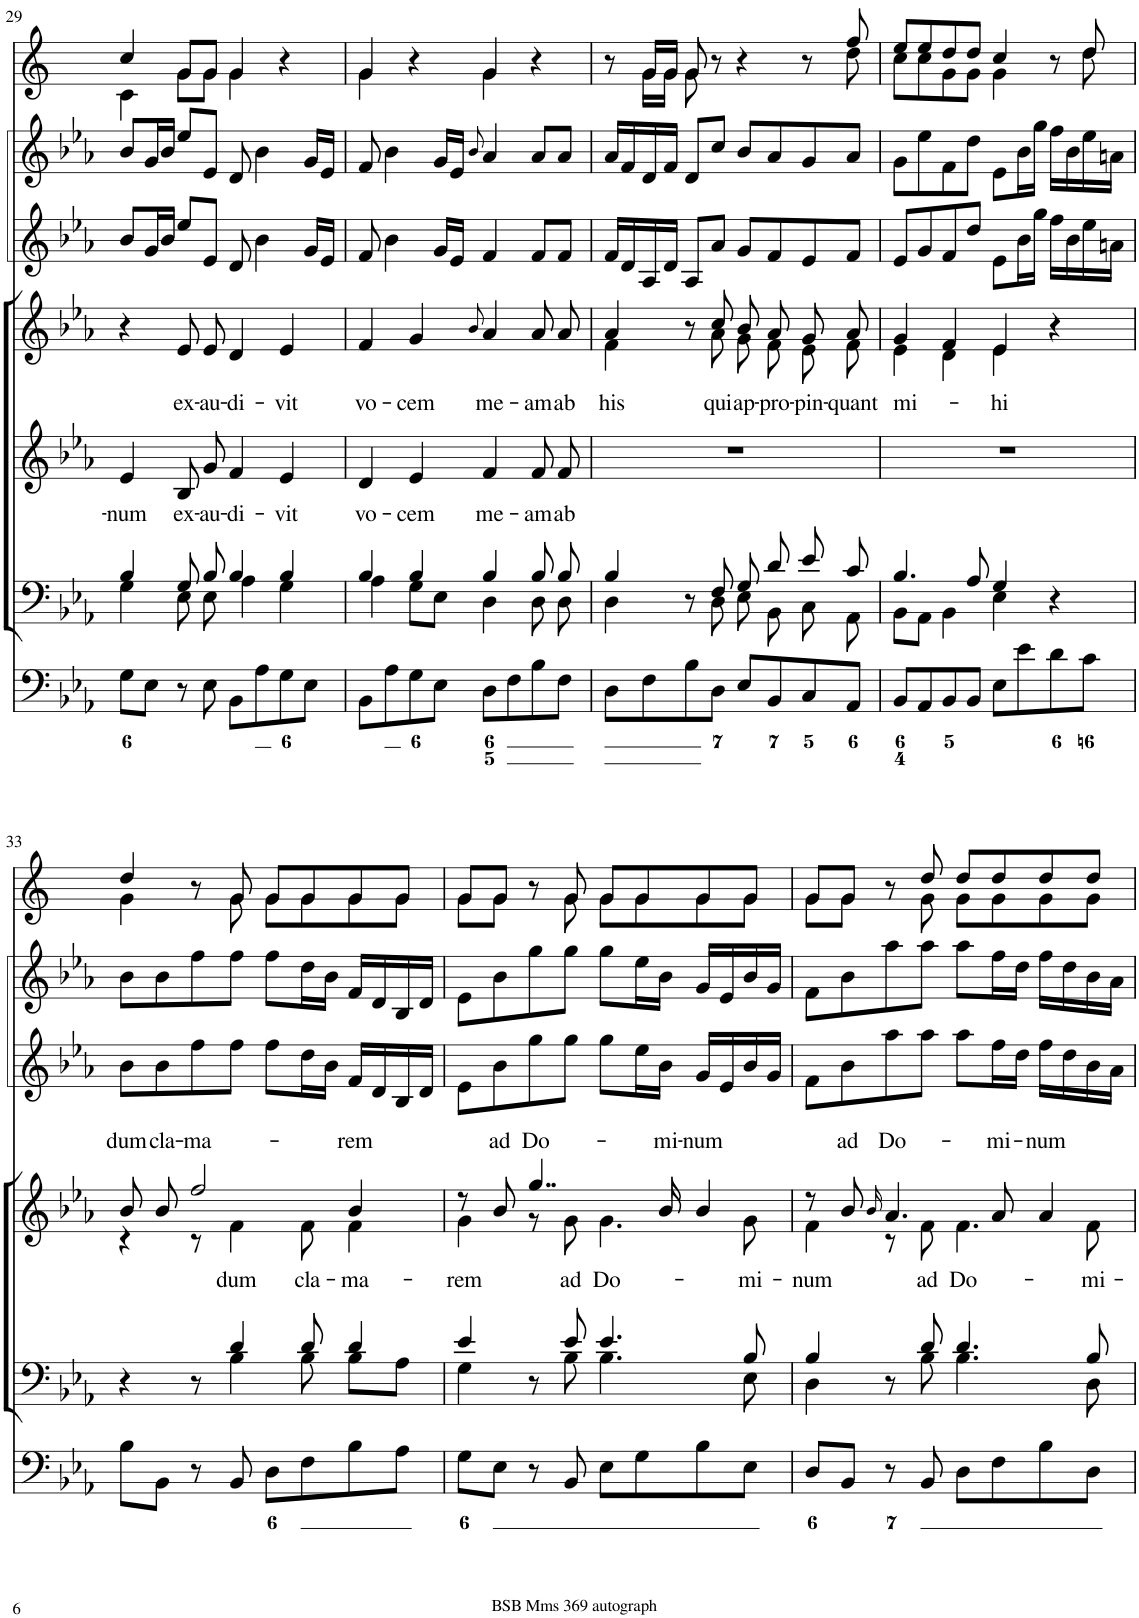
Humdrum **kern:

**kern	**kern	**kern	**text	**kern	**text	**kern	**kern	**kern
*part7	*part6	*part5	*part5	*part4	*part4	*part3	*part2	*part1
*staff7	*staff6	*staff5	*staff5	*staff4	*staff4	*staff3	*staff2	*staff1
*I"Organ	*I"Voice	*I"Alto	*	*I"Voice	*	*I"Violin	*I"Violini	*I"Corni in Eb
*	*	*	*	*	*	*I'Vln	*I'Vln	*
!!LO:PB:g=z
*clefF4	*clefF4	*clefG2	*	*clefG2	*	*clefG2	*clefG2	*clefG2
*	*	*	*	*	*	*	*	*Trd5c9
*k[b-e-a-]	*k[b-e-a-]	*k[b-e-a-]	*	*k[b-e-a-]	*	*k[b-e-a-]	*k[b-e-a-]	*k[]
*M4/4	*M4/4	*M4/4	*	*M4/4	*	*M4/4	*M4/4	*M4/4
*met(c)	*met(c)	*met(c)	*	*met(c)	*	*met(c)	*met(c)	*met(c)
=29	=29	=29	=29	=29	=29	=29	=29	=29
*	*^	*	*	*	*	*	*	*
!	!	!	!	!LO:LY:b	!	!	!	!	!
*	*	*	*	*	*	*	*	*	*^
8G\L	4B-/	4G\	4e-/	-num	4r	.	8b-/L	8b-/L	4cc/	4c\
8E-\J	.	.	.	.	.	.	16g/L	16g/L	.	.
.	.	.	.	.	.	.	16b-/JJ	16b-/JJ	.	.
!	!	!	!	!LO:LY:b	!	!LO:LY:b	!	!	!	!
8r	8G/	8E-\	8B-/L	ex-	8e-/L	ex-	8ee-/L	8ee-/L	8g/L	8g\L
!	!	!	!	!LO:LY:b	!	!LO:LY:b	!	!	!	!
8E-\	8B-/	8E-\	8g/J	-au-	8e-/J	-au-	8e-/J	8e-/J	8g/J	8g\J
!	!	!	!	!LO:LY:b	!	!LO:LY:b	!	!	!	!
8BB-\L	4B-/	4A-\	4f/	-di-	4d/	-di-	8d/	8d/	4g/	4g\
8A-\	.	.	.	.	.	.	4b-\	4b-\	.	.
!	!	!	!	!LO:LY:b	!	!LO:LY:b	!	!	!	!
8G\	4B-/	4G\	4e-/	-vit	4e-/	-vit	.	.	4r	4ryy
8E-\J	.	.	.	.	.	.	16g/LL	16g/LL	.	.
.	.	.	.	.	.	.	16e-/JJ	16e-/JJ	.	.
=30	=30	=30	=30	=30	=30	=30	=30	=30	=30	=30
!	!	!	!	!LO:LY:b	!	!LO:LY:b	!	!	!	!
8BB-\L	4B-/	4A-\	4d/	vo-	4f/	vo-	8f/	8f/	4g/	4g\
8A-\	.	.	.	.	.	.	4b-\	4b-\	.	.
!	!	!	!	!LO:LY:b	!	!LO:LY:b	!	!	!	!
8G\	4B-/	8G\L	4e-/	-cem	4g/	-cem	.	.	4r	4ryy
8E-\J	.	8E-\J	.	.	.	.	16g/LL	16g/LL	.	.
.	.	.	.	.	.	.	16e-/JJ	16e-/JJ	.	.
.	.	.	.	.	8qb-/	.	.	8qb-/	.	.
!	!	!	!	!LO:LY:b	!	!LO:LY:b	!	!	!	!
8D\L	4B-/	4D\	4f/	me-	4a-/	me-	4f/	4a-/	4g/	4g\
8F\	.	.	.	.	.	.	.	.	.	.
!	!	!	!	!LO:LY:b	!	!LO:LY:b	!	!	!	!
8B-\	8B-/	8D\	8f/L	-am	8a-/L	am	8f/L	8a-/L	4r	4ryy
!	!	!	!	!LO:LY:b	!	!LO:LY:b	!	!	!	!
8F\J	8B-/	8D\	8f/J	ab	8a-/J	ab	8f/J	8a-/J	.	.
=31	=31	=31	=31	=31	=31	=31	=31	=31	=31	=31
!	!	!	!	!	!	!LO:LY:b	!	!	!	!
*	*	*	*	*	*^	*	*	*	*	*
8D\L	4B-/	4D\	1r	.	4a-/	4f\	his	16f/LL	16a-/LL	8r	8ryy
.	.	.	.	.	.	.	.	16d/	16f/	.	.
8F\	.	.	.	.	.	.	.	16A-/	16d/	16g/LL	16g\LL
.	.	.	.	.	.	.	.	16d/JJ	16f/JJ	16g/JJ	16g\JJ
8B-\	8r	8ryy	.	.	8r	8ryy	.	8A-/L	8d/L	8g/	8g\
!	!	!	!	!	!	!	!LO:LY:b	!	!	!	!
8D\J	8F/	8D\	.	.	8cc/	8a-\	qui	8a-/J	8cc/J	8r	2ryy
!	!	!	!	!	!	!	!LO:LY:b	!	!	!	!
8E-/L	8G/	8E-\	.	.	8b-/L	8g\L	ap-	8g/L	8b-/L	4r	.
!	!	!	!	!	!	!	!LO:LY:b	!	!	!	!
8BB-/	8d/	8BB-\	.	.	8a-/J	8f\J	-pro-	8f/	8a-/	.	.
!	!	!	!	!	!	!	!LO:LY:b	!	!	!	!
8C/	8e-/	8C\	.	.	8g/L	8e-\L	-pin-	8e-/	8g/	8r	.
!	!	!	!	!	!	!	!LO:LY:b	!	!	!	!
8AA-/J	8c/	8AA-\	.	.	8a-/J	8f\J	-quant	8f/J	8a-/J	8ff/	8dd\
=32	=32	=32	=32	=32	=32	=32	=32	=32	=32	=32	=32
!	!	!	!	!	!	!	!LO:LY:b	!	!	!	!
8BB-/L	4.B-/	8BB-\L	1r	.	4g/	4e-\	mi-	8e-/L	8g\L	8ee/L	8cc\L
8AA-/	.	8AA-\J	.	.	.	.	.	8g/	8ee-\	8ee/	8cc\
8BB-/	.	4BB-\	.	.	4f/	4d\	.	8f/	8f\	8dd/	8g\
8BB-/J	8A-/	.	.	.	.	.	.	8dd/J	8dd\J	8dd/J	8g\J
!	!	!	!	!	!	!	!LO:LY:b	!	!	!	!
8E-\L	4G/	4E-\	.	.	4e-/	4e-\	-hi	8e-\L	8e-\L	4cc/	4g\
8e-\	.	.	.	.	.	.	.	16b-\L	16b-\L	.	.
.	.	.	.	.	.	.	.	16gg\JJ	16gg\JJ	.	.
8d\	4r	4ryy	.	.	4r	4ryy	.	16ff\LL	16ff\LL	8r	8ryy
.	.	.	.	.	.	.	.	16b-\	16b-\	.	.
8c\J	.	.	.	.	.	.	.	16ee-\	16ee-\	8dd/	8dd\
.	.	.	.	.	.	.	.	16an\JJ	16an\JJ	.	.
!!LO:LB:g=z	!!
=33	=33	=33	=33	=33	=33	=33	=33	=33	=33	=33	=33
!	!	!	!	!	!	!	!LO:LY:a	!	!	!	!
8B-\L	4r	4.ryy	1r	.	8b-/L	4r	dum	8b-\L	8b-\L	4dd/	4g\
!	!	!	!	!	!	!	!LO:LY:a	!	!	!	!
8BB-\J	.	.	.	.	8b-/J	.	cla-	8b-\	8b-\	.	.
!	!	!	!	!	!	!	!LO:LY:a	!	!	!	!
8r	8r	.	.	.	2ff/	8r	-ma-	8ff\	8ff\	8r	8ryy
!	!	!	!	!	!	!	!LO:LY:b	!	!	!	!
8BB-/	4d/	4B-\	.	.	.	4f\	dum	8ff\J	8ff\J	8g/	8g\
8D\L	.	.	.	.	.	.	.	8ff\L	8ff\L	8g/L	8g\L
!	!	!	!	!	!	!	!LO:LY:b	!	!	!	!
8F\	8d/	8B-\	.	.	.	8f\	cla-	16dd\L	16dd\L	8g/	8g\
.	.	.	.	.	.	.	.	16b-\JJ	16b-\JJ	.	.
!	!	!	!	!	!	!	!LO:LY:a	!	!	!	!
!	!	!	!	!	!	!	!LO:LY:b	!	!	!	!
8B-\	4d/	8B-\L	.	.	4b-/	4f\	-ma-	16f/LL	16f/LL	8g/	8g\
.	.	.	.	.	.	.	.	16d/	16d/	.	.
8A-\J	.	8A-\J	.	.	.	.	.	16B-/	16B-/	8g/J	8g\J
.	.	.	.	.	.	.	.	16d/JJ	16d/JJ	.	.
=34	=34	=34	=34	=34	=34	=34	=34	=34	=34	=34	=34
!	!	!	!	!	!	!	!LO:LY:b	!	!	!	!
8G\L	4e-/	4G\	1r	.	8r	4g\	-rem	8e-\L	8e-\L	8g/L	8g\L
!	!	!	!	!	!	!	!LO:LY:a	!	!	!	!
8E-\J	.	.	.	.	8b-/	.	ad	8b-\	8b-\	8g/J	8g\J
!	!	!	!	!	!	!	!LO:LY:a	!	!	!	!
8r	8r	8ryy	.	.	4..gg/	8r	Do-	8gg\	8gg\	8r	8ryy
!	!	!	!	!	!	!	!LO:LY:b	!	!	!	!
8BB-/	8e-/	8B-\	.	.	.	8g\	ad	8gg\J	8gg\J	8g/	8g\
!	!	!	!	!	!	!	!LO:LY:b	!	!	!	!
8E-\L	4.e-/	4.B-\	.	.	.	4.g\	Do-	8gg\L	8gg\L	8g/L	8g\L
8G\	.	.	.	.	.	.	.	16ee-\L	16ee-\L	8g/	8g\
!	!	!	!	!	!	!	!LO:LY:a	!	!	!	!
.	.	.	.	.	16b-/	.	-mi-	16b-\JJ	16b-\JJ	.	.
!	!	!	!	!	!	!	!LO:LY:a	!	!	!	!
8B-\	.	.	.	.	4b-/	.	-num	16g/LL	16g/LL	8g/	8g\
.	.	.	.	.	.	.	.	16e-/	16e-/	.	.
!	!	!	!	!	!	!	!LO:LY:b	!	!	!	!
8E-\J	8B-/	8E-\	.	.	.	8g\	-mi-	16b-/	16b-/	8g/J	8g\J
.	.	.	.	.	.	.	.	16g/JJ	16g/JJ	.	.
=35	=35	=35	=35	=35	=35	=35	=35	=35	=35	=35	=35
!	!	!	!	!	!	!	!LO:LY:b	!	!	!	!
8D/L	4B-/	4D\	1r	.	8r	4f\	-num	8f\L	8f\L	8g/L	8g\L
!	!	!	!	!	!	!	!LO:LY:a	!	!	!	!
8BB-/J	.	.	.	.	8b-/	.	ad	8b-\	8b-\	8g/J	8g\J
.	.	.	.	.	16qb-/	.	.	.	.	.	.
!	!	!	!	!	!	!	!LO:LY:a	!	!	!	!
8r	8r	8ryy	.	.	4.a-/	8r	Do-	8aa-\	8aa-\	8r	8ryy
!	!	!	!	!	!	!	!LO:LY:b	!	!	!	!
8BB-/	8d/	8B-\	.	.	.	8f\	ad	8aa-\J	8aa-\J	8dd/	8g\
!	!	!	!	!	!	!	!LO:LY:b	!	!	!	!
8D\L	4.d/	4.B-\	.	.	.	4.f\	Do-	8aa-\L	8aa-\L	8dd/L	8g\L
!	!	!	!	!	!	!	!LO:LY:a	!	!	!	!
8F\	.	.	.	.	8a-/	.	-mi-	16ff\L	16ff\L	8dd/	8g\
.	.	.	.	.	.	.	.	16dd\JJ	16dd\JJ	.	.
!	!	!	!	!	!	!	!LO:LY:a	!	!	!	!
8B-\	.	.	.	.	4a-/	.	-num	16ff\LL	16ff\LL	8dd/	8g\
.	.	.	.	.	.	.	.	16dd\	16dd\	.	.
!	!	!	!	!	!	!	!LO:LY:b	!	!	!	!
8D\J	8B-/	8D\	.	.	.	8f\	-mi-	16b-\	16b-\	8dd/J	8g\J
.	.	.	.	.	.	.	.	16a-\JJ	16a-\JJ	.	.
*	*v	*v	*	*	*v	*v	*	*	*	*v	*v
=	=	=	=	=	=	=	=	=
*-	*-	*-	*-	*-	*-	*-	*-	*-
